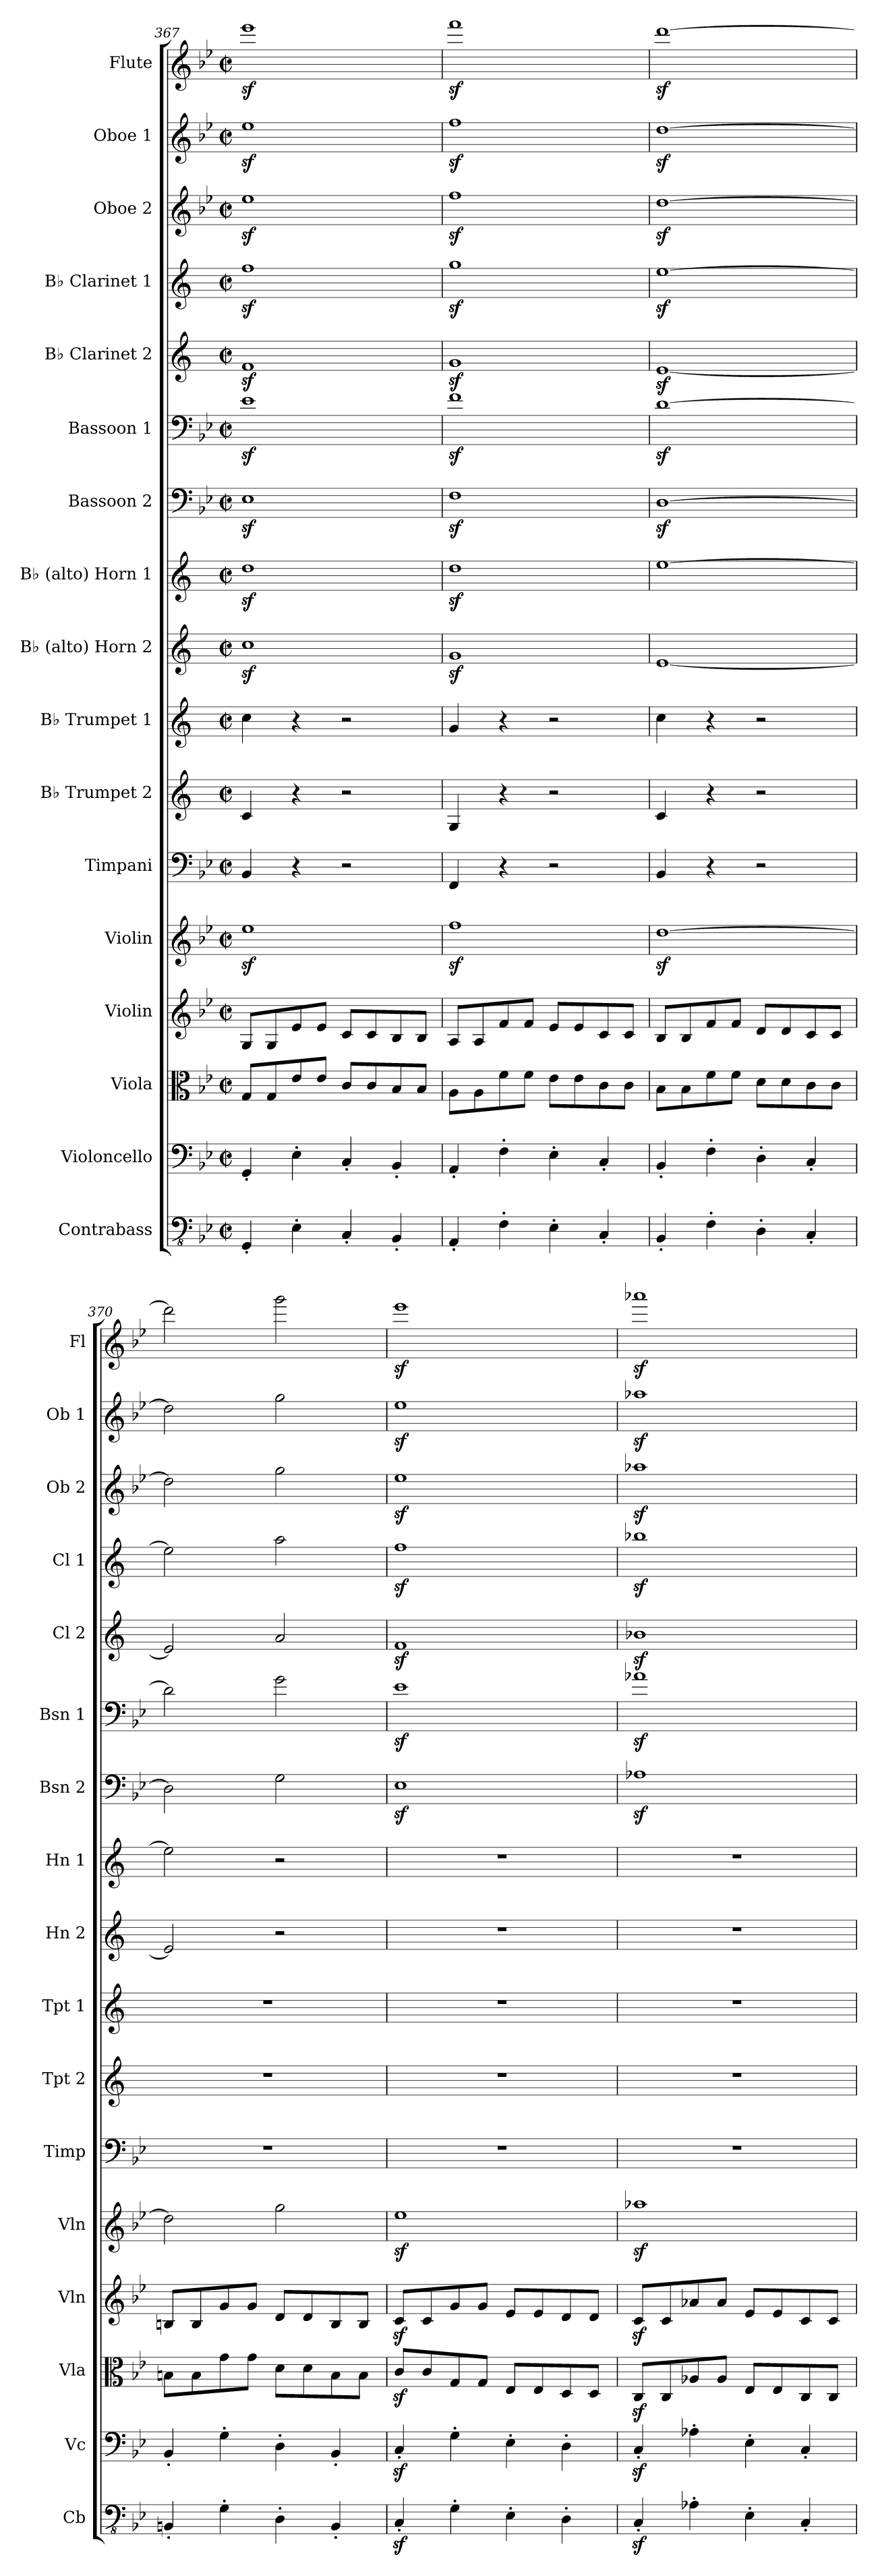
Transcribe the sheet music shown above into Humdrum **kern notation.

**kern	**kern	**kern	**kern	**kern	**kern	**kern	**kern	**kern	**kern	**kern	**kern	**kern	**kern	**kern	**kern	**kern
*part17	*part16	*part15	*part14	*part13	*part12	*part11	*part10	*part9	*part8	*part7	*part6	*part5	*part4	*part3	*part2	*part1
*staff17	*staff16	*staff15	*staff14	*staff13	*staff12	*staff11	*staff10	*staff9	*staff8	*staff7	*staff6	*staff5	*staff4	*staff3	*staff2	*staff1
*I"Contrabass	*I"Violoncello	*I"Viola	*I"Violin	*I"Violin	*I"Timpani	*I"B♭ Trumpet 2	*I"B♭ Trumpet 1	*I"B♭ (alto) Horn 2	*I"B♭ (alto) Horn 1	*I"Bassoon 2	*I"Bassoon 1	*I"B♭ Clarinet 2	*I"B♭ Clarinet 1	*I"Oboe 2	*I"Oboe 1	*I"Flute
*I'Cb	*I'Vc	*I'Vla	*I'Vln	*I'Vln	*I'Timp	*I'Tpt 2	*I'Tpt 1	*I'Hn 2	*I'Hn 1	*I'Bsn 2	*I'Bsn 1	*I'Cl 2	*I'Cl 1	*I'Ob 2	*I'Ob 1	*I'Fl
*clefFv4	*clefF4	*clefC3	*clefG2	*clefG2	*clefF4	*clefG2	*clefG2	*clefG2	*clefG2	*clefF4	*clefF4	*clefG2	*clefG2	*clefG2	*clefG2	*clefG2
*	*	*	*	*	*	*ITrd1c2	*ITrd1c2	*ITrd1c2	*ITrd1c2	*	*	*ITrd1c2	*ITrd1c2	*	*	*
*k[b-e-]	*k[b-e-]	*k[b-e-]	*k[b-e-]	*k[b-e-]	*k[b-e-]	*k[b-e-]	*k[b-e-]	*k[b-e-]	*k[b-e-]	*k[b-e-]	*k[b-e-]	*k[b-e-]	*k[b-e-]	*k[b-e-]	*k[b-e-]	*k[b-e-]
*M2/2	*M2/2	*M2/2	*M2/2	*M2/2	*M2/2	*M2/2	*M2/2	*M2/2	*M2/2	*M2/2	*M2/2	*M2/2	*M2/2	*M2/2	*M2/2	*M2/2
*met(c|)	*met(c|)	*met(c|)	*met(c|)	*met(c|)	*met(c|)	*met(c|)	*met(c|)	*met(c|)	*met(c|)	*met(c|)	*met(c|)	*met(c|)	*met(c|)	*met(c|)	*met(c|)	*met(c|)
=367	=367	=367	=367	=367	=367	=367	=367	=367	=367	=367	=367	=367	=367	=367	=367	=367
4GGG'/	4GG'/	8G/L	8G/L	1ee-z<	4BB-/	4B-/	4b-\	1b-z<	1ccz<	1E-z<	1e-z<	1e-z<	1ee-z<	1ee-z<	1ee-z<	1eee-z<
.	.	8G/	8G/	.	.	.	.	.	.	.	.	.	.	.	.	.
4EE-'\	4E-'\	8e-/	8e-/	.	4r	4r	4r	.	.	.	.	.	.	.	.	.
.	.	8e-/J	8e-/J	.	.	.	.	.	.	.	.	.	.	.	.	.
4CC'/	4C'/	8c/L	8c/L	.	2r	2r	2r	.	.	.	.	.	.	.	.	.
.	.	8c/	8c/	.	.	.	.	.	.	.	.	.	.	.	.	.
4BBB-'/	4BB-'/	8B-/	8B-/	.	.	.	.	.	.	.	.	.	.	.	.	.
.	.	8B-/J	8B-/J	.	.	.	.	.	.	.	.	.	.	.	.	.
=368	=368	=368	=368	=368	=368	=368	=368	=368	=368	=368	=368	=368	=368	=368	=368	=368
4AAA'/	4AA'/	8A\L	8A/L	1ffz<	4FF/	4F/	4f/	1fz<	1ccz<	1Fz<	1fz<	1fz<	1ffz<	1ffz<	1ffz<	1fffz<
.	.	8A\	8A/	.	.	.	.	.	.	.	.	.	.	.	.	.
4FF'\	4F'\	8f\	8f/	.	4r	4r	4r	.	.	.	.	.	.	.	.	.
.	.	8f\J	8f/J	.	.	.	.	.	.	.	.	.	.	.	.	.
4EE-'\	4E-'\	8e-\L	8e-/L	.	2r	2r	2r	.	.	.	.	.	.	.	.	.
.	.	8e-\	8e-/	.	.	.	.	.	.	.	.	.	.	.	.	.
4CC'/	4C'/	8c\	8c/	.	.	.	.	.	.	.	.	.	.	.	.	.
.	.	8c\J	8c/J	.	.	.	.	.	.	.	.	.	.	.	.	.
=369	=369	=369	=369	=369	=369	=369	=369	=369	=369	=369	=369	=369	=369	=369	=369	=369
4BBB-'/	4BB-'/	8B-\L	8B-/L	[1ddz<	4BB-/	4B-/	4b-\	[1d	[1dd	[1Dz<	[1dz<	[1dz<	[1ddz<	[1ddz<	[1ddz<	[1dddz<
.	.	8B-\	8B-/	.	.	.	.	.	.	.	.	.	.	.	.	.
4FF'\	4F'\	8f\	8f/	.	4r	4r	4r	.	.	.	.	.	.	.	.	.
.	.	8f\J	8f/J	.	.	.	.	.	.	.	.	.	.	.	.	.
4DD'\	4D'\	8d\L	8d/L	.	2r	2r	2r	.	.	.	.	.	.	.	.	.
.	.	8d\	8d/	.	.	.	.	.	.	.	.	.	.	.	.	.
4CC'/	4C'/	8c\	8c/	.	.	.	.	.	.	.	.	.	.	.	.	.
.	.	8c\J	8c/J	.	.	.	.	.	.	.	.	.	.	.	.	.
!!LO:PB:g=z
=370	=370	=370	=370	=370	=370	=370	=370	=370	=370	=370	=370	=370	=370	=370	=370	=370
4BBBn'/	4BB-'/	8Bn\L	8Bn/L	2dd\]	1r	1r	1r	2d/]	2dd\]	2D\]	2d\]	2d/]	2dd\]	2dd\]	2dd\]	2ddd\]
.	.	8B\	8B/	.	.	.	.	.	.	.	.	.	.	.	.	.
4GG'\	4G'\	8g\	8g/	.	.	.	.	.	.	.	.	.	.	.	.	.
.	.	8g\J	8g/J	.	.	.	.	.	.	.	.	.	.	.	.	.
4DD'\	4D'\	8d\L	8d/L	2gg\	.	.	.	2r	2r	2G\	2g\	2g/	2gg\	2gg\	2gg\	2ggg\
.	.	8d\	8d/	.	.	.	.	.	.	.	.	.	.	.	.	.
4BBB'/	4BB-'/	8B\	8B/	.	.	.	.	.	.	.	.	.	.	.	.	.
.	.	8B\J	8B/J	.	.	.	.	.	.	.	.	.	.	.	.	.
=371	=371	=371	=371	=371	=371	=371	=371	=371	=371	=371	=371	=371	=371	=371	=371	=371
4CCz<'/	4Cz<'/	8cz</L	8cz</L	1ee-z<	1r	1r	1r	1r	1r	1E-z<	1e-z<	1e-z<	1ee-z<	1ee-z<	1ee-z<	1eee-z<
.	.	8c/	8c/	.	.	.	.	.	.	.	.	.	.	.	.	.
4GG'\	4G'\	8G/	8g/	.	.	.	.	.	.	.	.	.	.	.	.	.
.	.	8G/J	8g/J	.	.	.	.	.	.	.	.	.	.	.	.	.
4EE-'\	4E-'\	8E-/L	8e-/L	.	.	.	.	.	.	.	.	.	.	.	.	.
.	.	8E-/	8e-/	.	.	.	.	.	.	.	.	.	.	.	.	.
4DD'\	4D'\	8D/	8d/	.	.	.	.	.	.	.	.	.	.	.	.	.
.	.	8D/J	8d/J	.	.	.	.	.	.	.	.	.	.	.	.	.
=372	=372	=372	=372	=372	=372	=372	=372	=372	=372	=372	=372	=372	=372	=372	=372	=372
4CCz<'/	4Cz<'/	8Cz</L	8cz</L	1aa-Xz<	1r	1r	1r	1r	1r	1A-Xz<	1a-Xz<	1a-Xz<	1aa-Xz<	1aa-Xz<	1aa-Xz<	1aaa-Xz<
.	.	8C/	8c/	.	.	.	.	.	.	.	.	.	.	.	.	.
4AA-X'\	4A-X'\	8A-X/	8a-X/	.	.	.	.	.	.	.	.	.	.	.	.	.
.	.	8A-/J	8a-/J	.	.	.	.	.	.	.	.	.	.	.	.	.
4EE-'\	4E-'\	8E-/L	8e-/L	.	.	.	.	.	.	.	.	.	.	.	.	.
.	.	8E-/	8e-/	.	.	.	.	.	.	.	.	.	.	.	.	.
4CC'/	4C'/	8C/	8c/	.	.	.	.	.	.	.	.	.	.	.	.	.
.	.	8C/J	8c/J	.	.	.	.	.	.	.	.	.	.	.	.	.
=	=	=	=	=	=	=	=	=	=	=	=	=	=	=	=	=
*-	*-	*-	*-	*-	*-	*-	*-	*-	*-	*-	*-	*-	*-	*-	*-	*-
